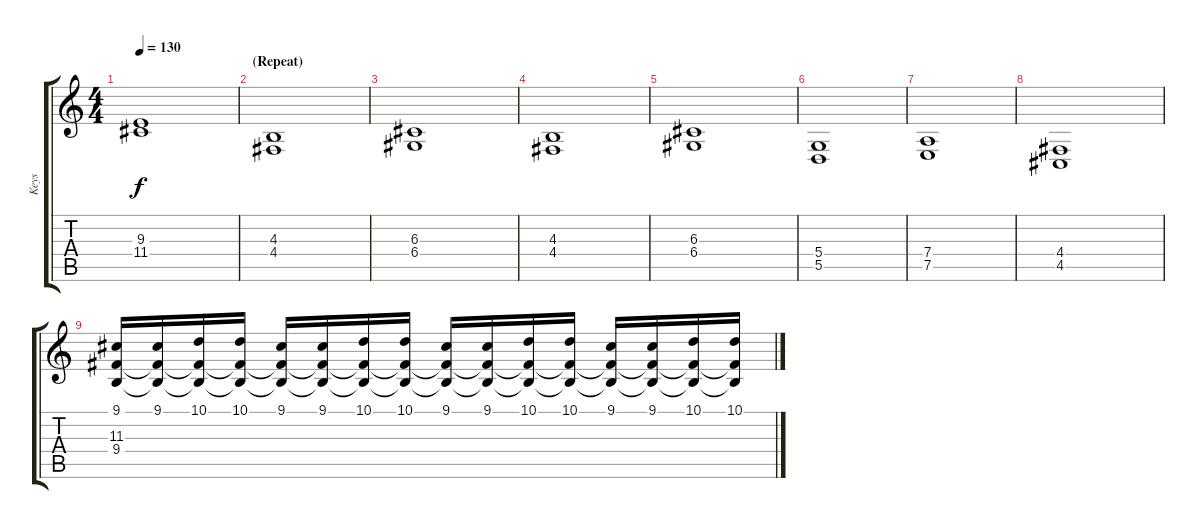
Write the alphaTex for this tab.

\track ("Keys" "Keys") {instrument churchorgan}
\staff {score tabs}
\tuning (E4 B3 G3 D3 A2 E2) {hide}
\ts (4 4)
\tempo 130
\clef g2
\ks c
(9.3 11.4).1{dy f} |
\section ("" "(Repeat)")
(4.3 4.4).1 |
(6.3 6.4).1 |
(4.3 4.4).1 |
(6.3 6.4).1 |
(5.4 5.5).1 |
(7.4 7.5).1 |
(4.4 4.5).1 |
(9.1 11.3 9.4).16 (9.1 11.3{t} 9.4{t}).16 (10.1 11.3{t} 9.4{t}).16 (10.1 11.3{t} 9.4{t}).16 (9.1 11.3{t} 9.4{t}).16 (9.1 11.3{t} 9.4{t}).16 (10.1 11.3{t} 9.4{t}).16 (10.1 11.3{t} 9.4{t}).16 (9.1 11.3{t} 9.4{t}).16 (9.1 11.3{t} 9.4{t}).16 (10.1 11.3{t} 9.4{t}).16 (10.1 11.3{t} 9.4{t}).16 (9.1 11.3{t} 9.4{t}).16 (9.1 11.3{t} 9.4{t}).16 (10.1 11.3{t} 9.4{t}).16 (10.1 11.3{t} 9.4{t}).16
